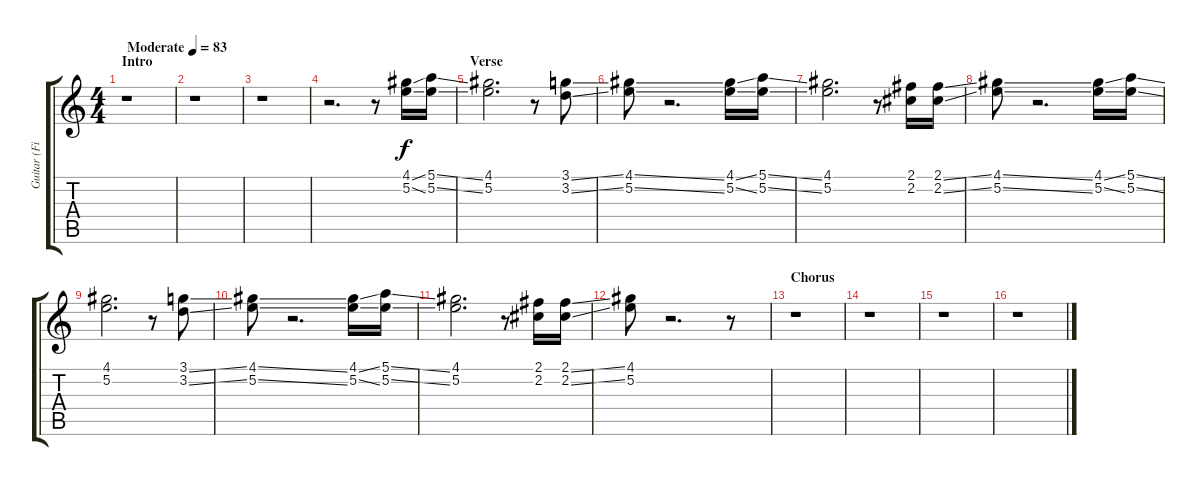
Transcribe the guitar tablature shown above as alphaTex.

\track ("Guitar (Fills)" "Guitar (Fi") {instrument overdrivenguitar}
\staff {score tabs}
\tuning (E4 B3 G3 D3 A2 E2) {hide}
\ts (4 4)
\section ("" "Intro")
\tempo (83 "Moderate")
\clef g2
\ks c
r.1{dy f instrument overdrivenguitar} |
r.1 |
r.1 |
r.2{d} r.8 (4.1{ss} 5.2{ss}).16 (5.1{ss} 5.2{ss}).16 |
\section ("" "Verse")
(4.1 5.2).2{d} r.8 (3.1{ss} 3.2{ss}).8 |
(4.1{ss} 5.2{ss}).8 r.2{d} (4.1{ss} 5.2{ss}).16 (5.1{ss} 5.2{ss}).16 |
(4.1 5.2).2{d} r.8 (2.1 2.2).16 (2.1{ss} 2.2{ss}).16 |
(4.1{ss} 5.2{ss}).8 r.2{d} (4.1{ss} 5.2{ss}).16 (5.1{ss} 5.2{ss}).16 |
(4.1 5.2).2{d} r.8 (3.1{ss} 3.2{ss}).8 |
(4.1{ss} 5.2{ss}).8 r.2{d} (4.1{ss} 5.2{ss}).16 (5.1{ss} 5.2{ss}).16 |
(4.1 5.2).2{d} r.8 (2.1 2.2).16 (2.1{ss} 2.2{ss}).16 |
(4.1 5.2).8 r.2{d} r.8 |
\section ("" "Chorus")
r.1 |
r.1 |
r.1 |
r.1
